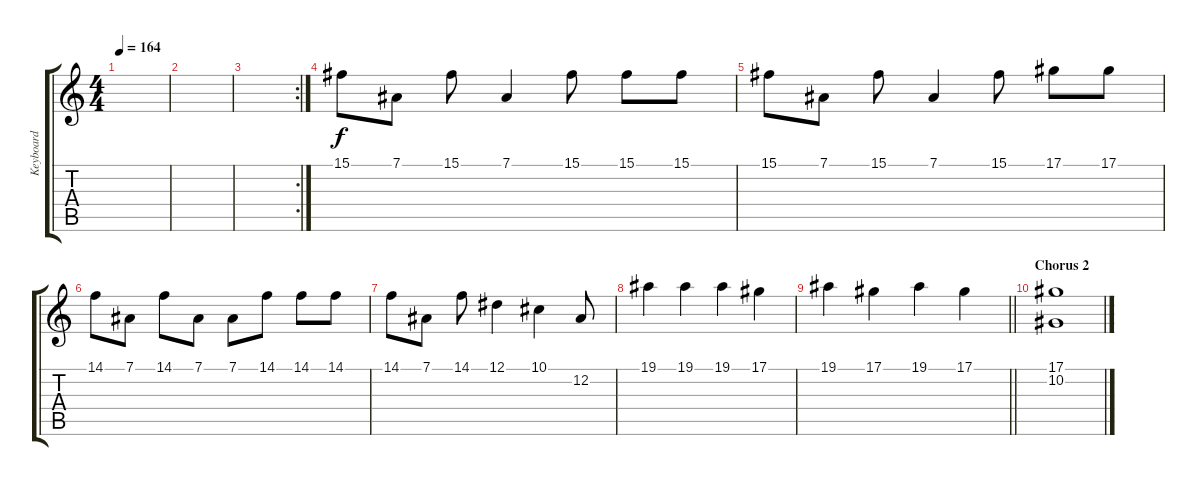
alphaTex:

\track ("Keyboard" "Keyboard") {instrument lead1square}
\staff {score tabs}
\tuning (Eb4 Bb3 Gb3 Db3 Ab2 Db2) {hide}
\ts (4 4)
\tempo 164
\clef g2
\ks c
|
|
\rc 2
|
15.1.8 7.1.8 15.1.8 7.1.4 15.1.8 15.1.8 15.1.8 |
15.1.8 7.1.8 15.1.8 7.1.4 15.1.8 17.1.8 17.1.8 |
14.1.8 7.1.8 14.1.8 7.1.8 7.1.8 14.1.8 14.1.8 14.1.8 |
14.1.8 7.1.8 14.1.8 12.1.4 10.1.4 12.2.8 |
19.1.4 19.1.4 19.1.4 17.1.4 |
\barLineRight lightlight
19.1.4 17.1.4 19.1.4 17.1.4 |
\section ("" "Chorus 2")
(17.1 10.2).1
